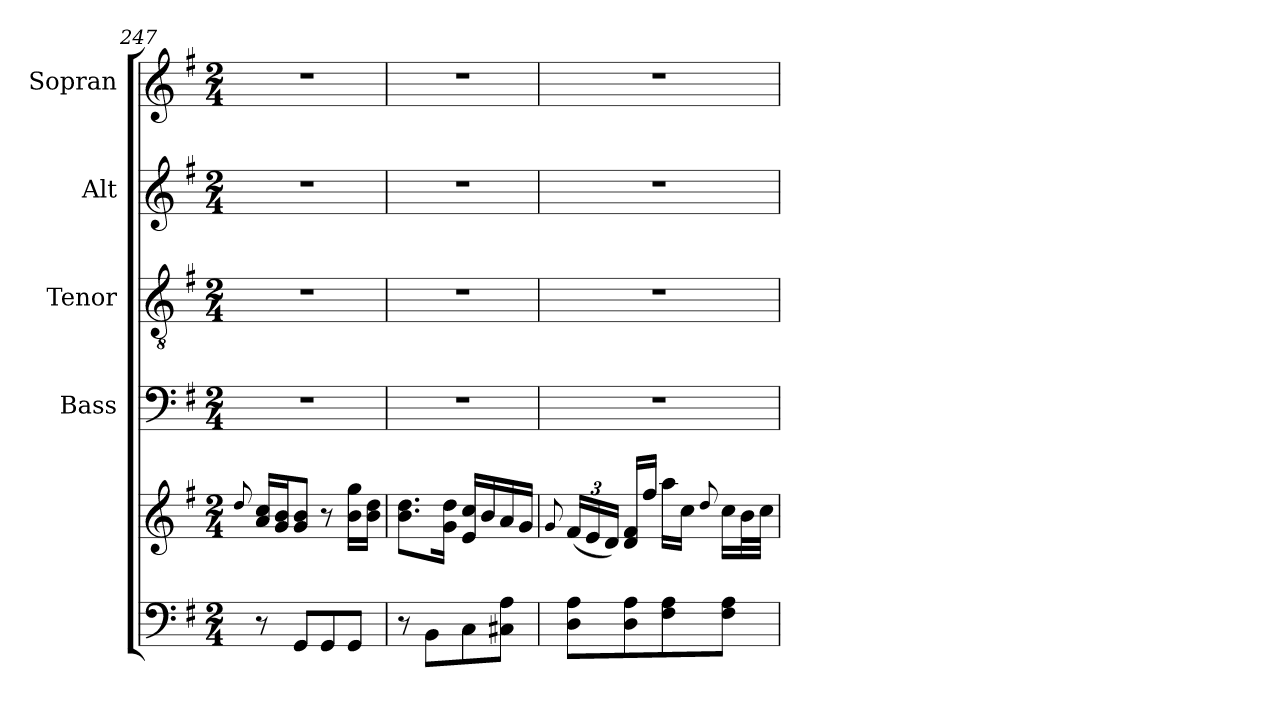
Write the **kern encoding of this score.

**kern	**kern	**kern	**kern	**kern	**kern
*part5	*part5	*part4	*part3	*part2	*part1
*staff6	*staff5	*staff4	*staff3	*staff2	*staff1
*	*	*I"Bass	*I"Tenor	*I"Alt	*I"Sopran
*	*	*I'B.	*I'T.	*I'A.	*I'S.
*clefF4	*clefG2	*clefF4	*clefGv2	*clefG2	*clefG2
*k[f#]	*k[f#]	*k[f#]	*k[f#]	*k[f#]	*k[f#]
*G:	*G:	*G:	*G:	*G:	*G:
*M2/4	*M2/4	*M2/4	*M2/4	*M2/4	*M2/4
=247	=247	=247	=247	=247	=247
.	8qqdd/	.	.	.	.
8r	16a/ 16cc/LL	2r	2r	2r	2r
.	16g/ 16b/J	.	.	.	.
8GG/L	8g/ 8b/J	.	.	.	.
8GG/	8r	.	.	.	.
8GG/J	16b\ 16gg\LL	.	.	.	.
.	16b\ 16dd\JJ	.	.	.	.
=248	=248	=248	=248	=248	=248
8r	8.b\ 8.dd\L	2r	2r	2r	2r
8BB\L	.	.	.	.	.
.	16g\ 16dd\Jk	.	.	.	.
8C\	16e/ 16cc/LL	.	.	.	.
.	16b/	.	.	.	.
8C#X\ 8A\J	16a/	.	.	.	.
.	16g/JJ	.	.	.	.
!!LO:PB:g=z
=249	=249	=249	=249	=249	=249
.	8qqg/	.	.	.	.
8D\ 8A\L	(<24f#/LL	2r	2r	2r	2r
.	24e/	.	.	.	.
.	24d/JJ)	.	.	.	.
8D\ 8A\	16d/ 16f#/LL	.	.	.	.
.	16ff#/JJ	.	.	.	.
8F#\ 8A\	16aa\LL	.	.	.	.
.	16cc\JJ	.	.	.	.
.	8qqdd/	.	.	.	.
8F#\ 8A\J	16cc\LL	.	.	.	.
.	32b\L	.	.	.	.
.	32cc\JJJ	.	.	.	.
=	=	=	=	=	=
*-	*-	*-	*-	*-	*-
